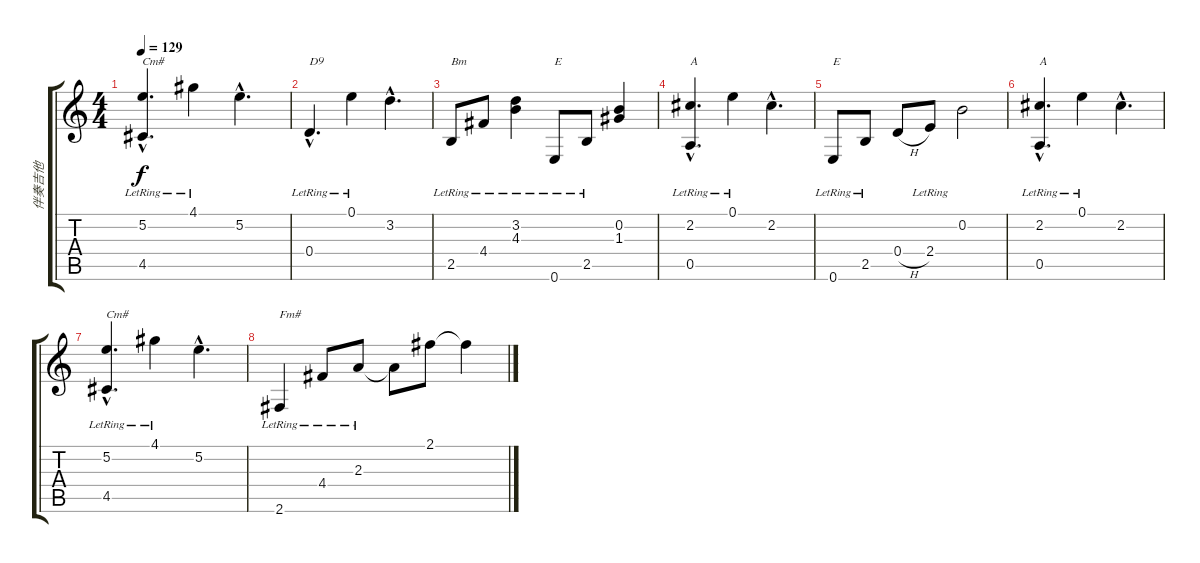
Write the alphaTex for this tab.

\track ("伴奏吉他" "伴奏吉他") {instrument electricguitarjazz}
\staff {score tabs}
\tuning (E4 B3 G3 D3 A2 E2) {hide}
\ts (4 4)
\tempo 129
\clef g2
\ks c
(5.2{hac lr} 4.5{hac lr}).4{d txt "Cm#" dy f} 4.1{lr}.4 5.2{hac}.4{d} |
0.4{hac lr}.4{d txt "D9"} 0.1{lr}.4 3.2{hac}.4{d} |
2.5{lr}.8{txt "Bm"} 4.4{lr}.8 (3.2{lr} 4.3{lr}).4 0.6{lr}.8{txt "E"} 2.5{lr}.8 (0.2 1.3).4 |
(2.2{hac lr} 0.5{hac lr}).4{d txt "A"} 0.1{lr}.4 2.2{hac}.4{d} |
0.6{lr}.8{txt "E"} 2.5{lr}.8 0.4{h}.8 2.4{lr}.8 0.2.2 |
(2.2{hac lr} 0.5{hac lr}).4{d txt "A"} 0.1{lr}.4 2.2{hac}.4{d} |
(5.2{hac lr} 4.5{hac lr}).4{d txt "Cm#"} 4.1{lr}.4 5.2{hac}.4{d} |
2.6{lr}.4{txt "Fm#"} 4.4{lr}.8 2.3{lr}.8 2.3{t}.8 2.1.8 2.1{t}.4
